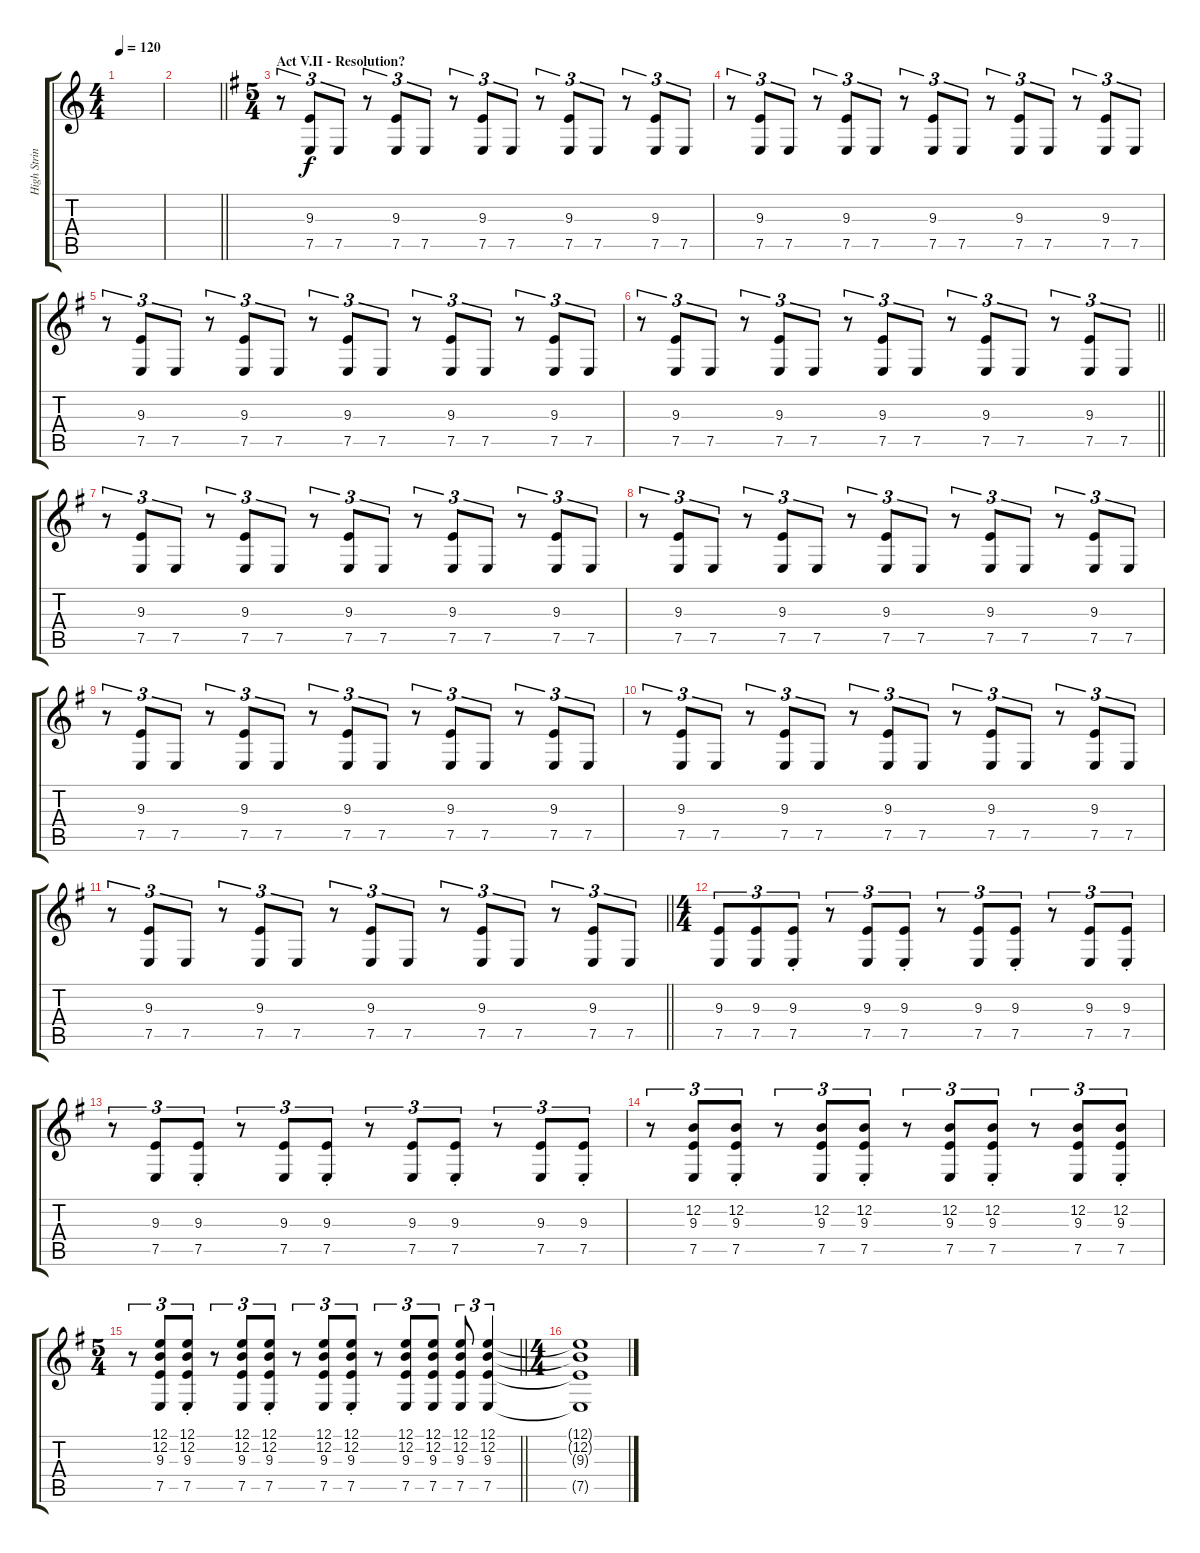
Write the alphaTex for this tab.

\track ("High Strings Standard" "High Strin") {instrument stringensemble1}
\staff {score tabs}
\tuning (E4 B3 G3 D3 A2 E2) {hide}
\ts (4 4)
\tempo 120
\clef g2
\ks c
|
\barLineRight lightlight
|
\ts (5 4)
\section ("" "Act V.II - Resolution?")
\ks eminor
r.8{tu (3 2) volume 16} (9.3 7.5).8{tu (3 2)} 7.5.8{tu (3 2)} r.8{tu (3 2)} (9.3 7.5).8{tu (3 2)} 7.5.8{tu (3 2)} r.8{tu (3 2)} (9.3 7.5).8{tu (3 2)} 7.5.8{tu (3 2)} r.8{tu (3 2)} (9.3 7.5).8{tu (3 2)} 7.5.8{tu (3 2)} r.8{tu (3 2)} (9.3 7.5).8{tu (3 2)} 7.5.8{tu (3 2)} |
r.8{tu (3 2)} (9.3 7.5).8{tu (3 2)} 7.5.8{tu (3 2)} r.8{tu (3 2)} (9.3 7.5).8{tu (3 2)} 7.5.8{tu (3 2)} r.8{tu (3 2)} (9.3 7.5).8{tu (3 2)} 7.5.8{tu (3 2)} r.8{tu (3 2)} (9.3 7.5).8{tu (3 2)} 7.5.8{tu (3 2)} r.8{tu (3 2)} (9.3 7.5).8{tu (3 2)} 7.5.8{tu (3 2)} |
r.8{tu (3 2)} (9.3 7.5).8{tu (3 2)} 7.5.8{tu (3 2)} r.8{tu (3 2)} (9.3 7.5).8{tu (3 2)} 7.5.8{tu (3 2)} r.8{tu (3 2)} (9.3 7.5).8{tu (3 2)} 7.5.8{tu (3 2)} r.8{tu (3 2)} (9.3 7.5).8{tu (3 2)} 7.5.8{tu (3 2)} r.8{tu (3 2)} (9.3 7.5).8{tu (3 2)} 7.5.8{tu (3 2)} |
\barLineRight lightlight
r.8{tu (3 2)} (9.3 7.5).8{tu (3 2)} 7.5.8{tu (3 2)} r.8{tu (3 2)} (9.3 7.5).8{tu (3 2)} 7.5.8{tu (3 2)} r.8{tu (3 2)} (9.3 7.5).8{tu (3 2)} 7.5.8{tu (3 2)} r.8{tu (3 2)} (9.3 7.5).8{tu (3 2)} 7.5.8{tu (3 2)} r.8{tu (3 2)} (9.3 7.5).8{tu (3 2)} 7.5.8{tu (3 2)} |
r.8{tu (3 2)} (9.3 7.5).8{tu (3 2)} 7.5.8{tu (3 2)} r.8{tu (3 2)} (9.3 7.5).8{tu (3 2)} 7.5.8{tu (3 2)} r.8{tu (3 2)} (9.3 7.5).8{tu (3 2)} 7.5.8{tu (3 2)} r.8{tu (3 2)} (9.3 7.5).8{tu (3 2)} 7.5.8{tu (3 2)} r.8{tu (3 2)} (9.3 7.5).8{tu (3 2)} 7.5.8{tu (3 2)} |
r.8{tu (3 2)} (9.3 7.5).8{tu (3 2)} 7.5.8{tu (3 2)} r.8{tu (3 2)} (9.3 7.5).8{tu (3 2)} 7.5.8{tu (3 2)} r.8{tu (3 2)} (9.3 7.5).8{tu (3 2)} 7.5.8{tu (3 2)} r.8{tu (3 2)} (9.3 7.5).8{tu (3 2)} 7.5.8{tu (3 2)} r.8{tu (3 2)} (9.3 7.5).8{tu (3 2)} 7.5.8{tu (3 2)} |
r.8{tu (3 2)} (9.3 7.5).8{tu (3 2)} 7.5.8{tu (3 2)} r.8{tu (3 2)} (9.3 7.5).8{tu (3 2)} 7.5.8{tu (3 2)} r.8{tu (3 2)} (9.3 7.5).8{tu (3 2)} 7.5.8{tu (3 2)} r.8{tu (3 2)} (9.3 7.5).8{tu (3 2)} 7.5.8{tu (3 2)} r.8{tu (3 2)} (9.3 7.5).8{tu (3 2)} 7.5.8{tu (3 2)} |
r.8{tu (3 2)} (9.3 7.5).8{tu (3 2)} 7.5.8{tu (3 2)} r.8{tu (3 2)} (9.3 7.5).8{tu (3 2)} 7.5.8{tu (3 2)} r.8{tu (3 2)} (9.3 7.5).8{tu (3 2)} 7.5.8{tu (3 2)} r.8{tu (3 2)} (9.3 7.5).8{tu (3 2)} 7.5.8{tu (3 2)} r.8{tu (3 2)} (9.3 7.5).8{tu (3 2)} 7.5.8{tu (3 2)} |
\barLineRight lightlight
r.8{tu (3 2)} (9.3 7.5).8{tu (3 2)} 7.5.8{tu (3 2)} r.8{tu (3 2)} (9.3 7.5).8{tu (3 2)} 7.5.8{tu (3 2)} r.8{tu (3 2)} (9.3 7.5).8{tu (3 2)} 7.5.8{tu (3 2)} r.8{tu (3 2)} (9.3 7.5).8{tu (3 2)} 7.5.8{tu (3 2)} r.8{tu (3 2)} (9.3 7.5).8{tu (3 2)} 7.5.8{tu (3 2)} |
\ts (4 4)
(9.3 7.5).8{tu (3 2) balance 8} (9.3 7.5).8{tu (3 2)} (9.3{st} 7.5{st}).8{tu (3 2)} r.8{tu (3 2)} (9.3 7.5).8{tu (3 2)} (9.3{st} 7.5{st}).8{tu (3 2)} r.8{tu (3 2)} (9.3 7.5).8{tu (3 2)} (9.3{st} 7.5{st}).8{tu (3 2)} r.8{tu (3 2)} (9.3 7.5).8{tu (3 2)} (9.3{st} 7.5{st}).8{tu (3 2)} |
r.8{tu (3 2)} (9.3 7.5).8{tu (3 2)} (9.3{st} 7.5{st}).8{tu (3 2)} r.8{tu (3 2)} (9.3 7.5).8{tu (3 2)} (9.3{st} 7.5{st}).8{tu (3 2)} r.8{tu (3 2)} (9.3 7.5).8{tu (3 2)} (9.3{st} 7.5{st}).8{tu (3 2)} r.8{tu (3 2)} (9.3 7.5).8{tu (3 2)} (9.3{st} 7.5{st}).8{tu (3 2)} |
r.8{tu (3 2)} (12.2 9.3 7.5).8{tu (3 2)} (12.2{st} 9.3{st} 7.5{st}).8{tu (3 2)} r.8{tu (3 2)} (12.2 9.3 7.5).8{tu (3 2)} (12.2{st} 9.3{st} 7.5{st}).8{tu (3 2)} r.8{tu (3 2)} (12.2 9.3 7.5).8{tu (3 2)} (12.2{st} 9.3{st} 7.5{st}).8{tu (3 2)} r.8{tu (3 2)} (12.2 9.3 7.5).8{tu (3 2)} (12.2{st} 9.3{st} 7.5{st}).8{tu (3 2)} |
\ts (5 4)
\barLineRight lightlight
r.8{tu (3 2)} (12.1 12.2 9.3 7.5).8{tu (3 2)} (12.1{st} 12.2{st} 9.3{st} 7.5{st}).8{tu (3 2)} r.8{tu (3 2)} (12.1 12.2 9.3 7.5).8{tu (3 2)} (12.1{st} 12.2{st} 9.3{st} 7.5{st}).8{tu (3 2)} r.8{tu (3 2)} (12.1 12.2 9.3 7.5).8{tu (3 2)} (12.1{st} 12.2{st} 9.3{st} 7.5{st}).8{tu (3 2)} r.8{tu (3 2)} (12.1 12.2 9.3 7.5).8{tu (3 2)} (12.1 12.2 9.3 7.5).8{tu (3 2)} (12.1 12.2 9.3 7.5).8{tu (3 2)} (12.1 12.2 9.3 7.5).4{tu (3 2)} |
\ts (4 4)
(12.1{t} 12.2{t} 9.3{t} 7.5{t}).1
